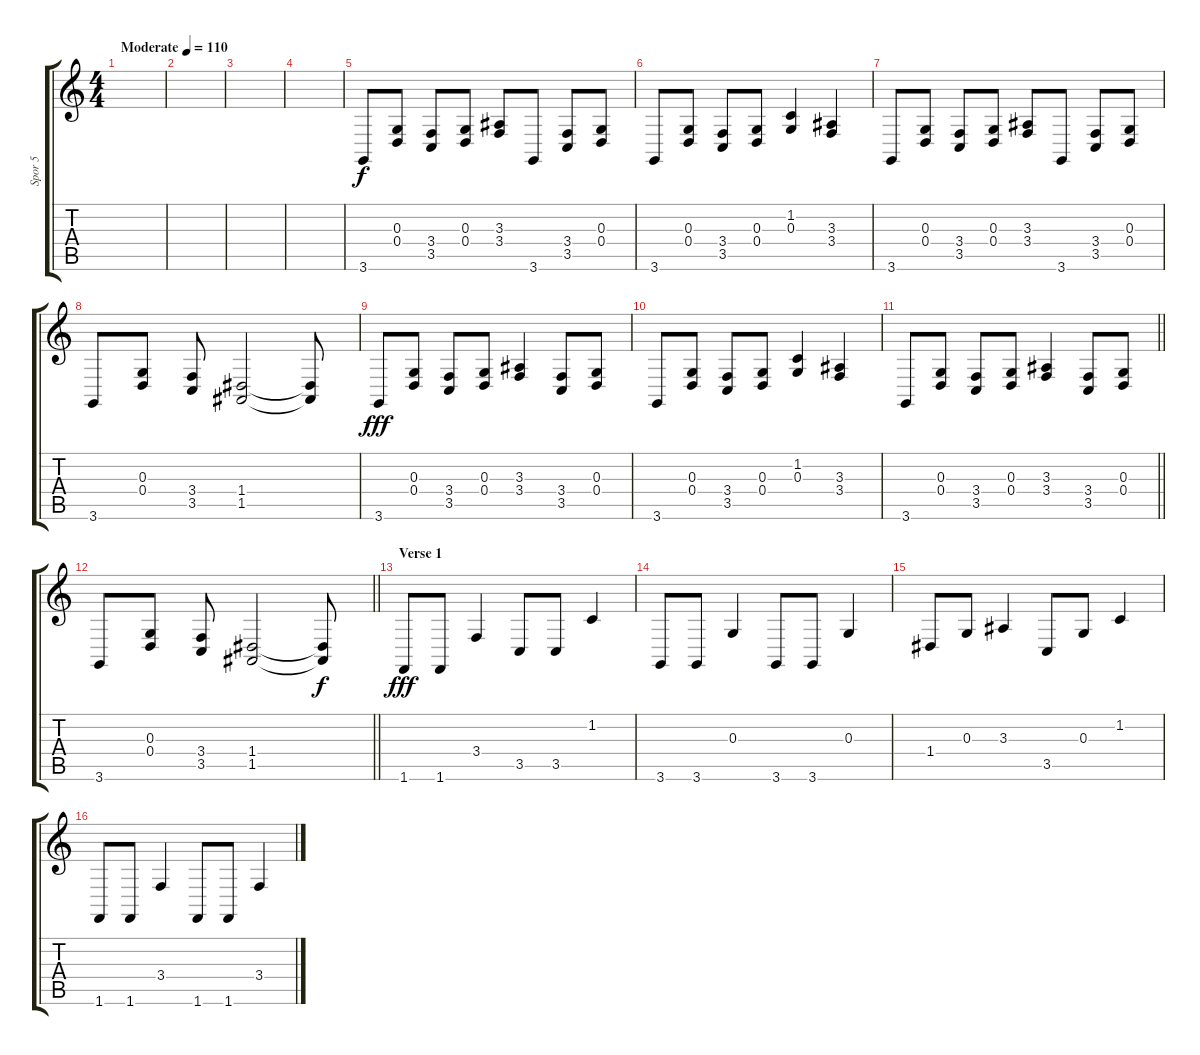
\track ("Spor 5" "Spor 5") {instrument drawbarorgan}
\staff {score tabs}
\tuning (E4 B3 G3 D3 A2 E2) {hide}
\ts (4 4)
\tempo (110 "Moderate")
\clef g2
\ks c
|
|
|
|
3.6.8 (0.3 0.4).8 (3.4 3.5).8 (0.3 0.4).8 (3.3 3.4).8 3.6.8 (3.4 3.5).8 (0.3 0.4).8 |
3.6.8 (0.3 0.4).8 (3.4 3.5).8 (0.3 0.4).8 (1.2 0.3).4 (3.3 3.4).4 |
3.6.8 (0.3 0.4).8 (3.4 3.5).8 (0.3 0.4).8 (3.3 3.4).8 3.6.8 (3.4 3.5).8 (0.3 0.4).8 |
3.6.8 (0.3 0.4).8 (3.4 3.5).8 (1.4 1.5).2 (1.4{t} 1.5{t}).8{dy f} |
3.6.8{dy fff} (0.3 0.4).8 (3.4 3.5).8 (0.3 0.4).8 (3.3 3.4).4 (3.4 3.5).8 (0.3 0.4).8 |
3.6.8 (0.3 0.4).8 (3.4 3.5).8 (0.3 0.4).8 (1.2 0.3).4 (3.3 3.4).4 |
\barLineRight lightlight
3.6.8 (0.3 0.4).8 (3.4 3.5).8 (0.3 0.4).8 (3.3 3.4).4 (3.4 3.5).8 (0.3 0.4).8 |
\barLineRight lightlight
3.6.8 (0.3 0.4).8 (3.4 3.5).8 (1.4 1.5).2 (1.4{t} 1.5{t}).8{dy f} |
\section ("" "Verse 1")
1.6.8{dy fff} 1.6.8 3.4.4 3.5.8 3.5.8 1.2.4 |
3.6.8 3.6.8 0.3.4 3.6.8 3.6.8 0.3.4 |
1.4.8 0.3.8 3.3.4 3.5.8 0.3.8 1.2.4 |
1.6.8 1.6.8 3.4.4 1.6.8 1.6.8 3.4.4
